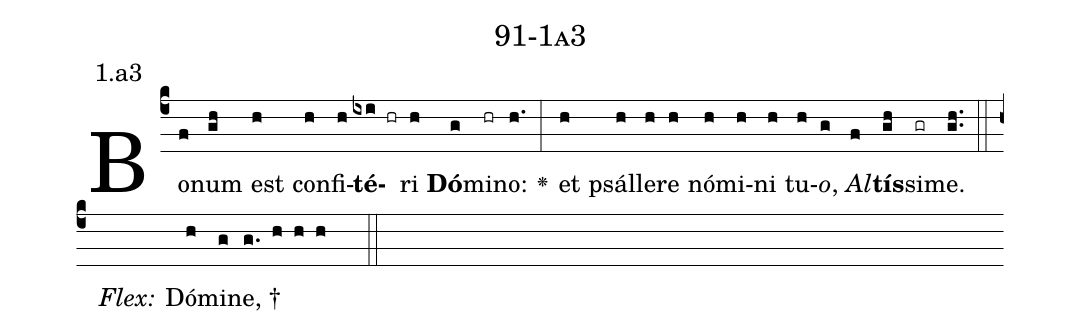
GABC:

name: 91-1a3;
annotation: 1.a3;
%%
(c4)Bo(f)num(gh) est(h) con(h)fi(h)<b>té</b>(ixi hr)ri(h) <b>Dó</b>(g)mi(hr)no:(h.) <v>\greheightstar</v>(:) et(h) psál(h)le(h)re(h) nó(h)mi(h)ni(h) tu(h)<i>o</i>,(g) <i>Al</i>(f)<b>tís</b>(gh)si(gr)me.(gh..) (::)
<i>Flex:</i>()  Dó(h)mi(g)ne, †(g. h h h  ::)

%E(h) u(h) o(g) u(f) a(gh) e.(gh..) (::)
